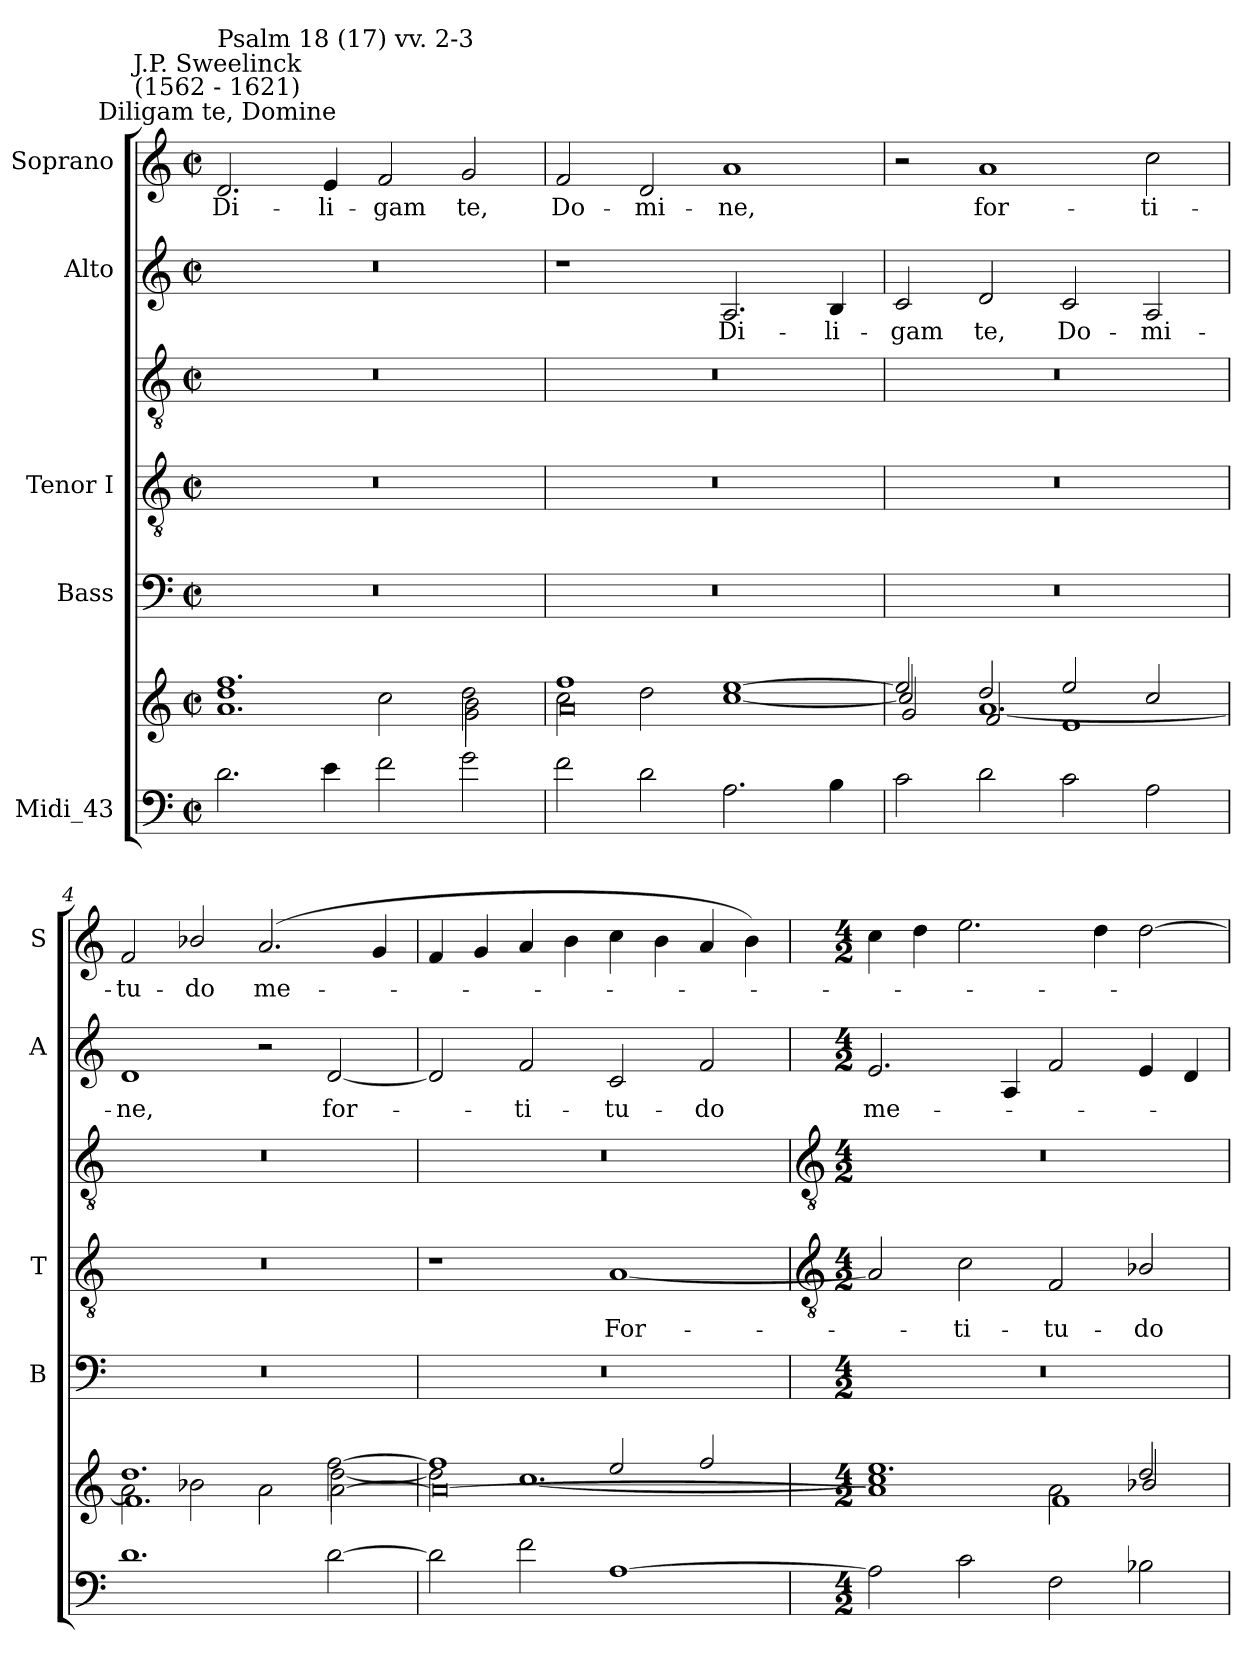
**kern	**kern	**kern	**kern	**text	**kern	**kern	**text	**kern	**text
*part5	*part5	*part4	*part3	*part3	*part3	*part2	*part2	*part1	*part1
*staff7	*staff6	*staff5	*staff4	*staff4	*staff3	*staff2	*staff2	*staff1	*staff1
*I"Midi_43	*	*I"Bass	*I"Tenor I	*	*	*I"Alto	*	*I"Soprano	*
*	*	*I'B	*I'T	*	*	*I'A	*	*I'S	*
*clefF4	*clefG2	*clefF4	*clefGv2	*	*clefGv2	*clefG2	*	*clefG2	*
*k[]	*k[]	*k[]	*k[]	*	*k[]	*k[]	*	*k[]	*
*C:	*C:	*C:	*C:	*	*C:	*C:	*	*C:	*
*M4/2	*M4/2	*M4/2	*M4/2	*	*M4/2	*M4/2	*	*M4/2	*
*met(c|)	*met(c|)	*met(c|)	*met(c|)	*	*met(c|)	*met(c|)	*	*met(c|)	*
=1	=1	=1	=1	=1	=1	=1	=1	=1	=1
*	*^	*	*	*	*	*	*	*	*
*	*	*^	*	*	*	*	*	*	*	*
!	!	!	!	!	!	!	!	!	!	!LO:TX:a:cj:t=Diligam te, Domine	!
!	!	!	!	!	!	!	!	!	!	!LO:TX:a:cj:t=J.P. Sweelinck\n(1562 - 1621)	!
!	!	!	!	!	!	!	!	!	!	!LO:TX:a:t=Psalm 18 (17) vv. 2-3	!
!	!	!	!	!	!	!	!	!	!	!	!LO:LY:b
2.d	1.ff/	1dd\	1.a\	0r	0r	.	0r	0r	.	2.d	Di-
!	!	!	!	!	!	!	!	!	!	!	!LO:LY:b
4e	.	.	.	.	.	.	.	.	.	4e	-li-
!	!	!	!	!	!	!	!	!	!	!	!LO:LY:b
2f	.	2cc\	.	.	.	.	.	.	.	2f	-gam
!	!	!	!	!	!	!	!	!	!	!	!LO:LY:b
2g	2dd\	2b\	2g\	.	.	.	.	.	.	2g	te,
=2	=2	=2	=2	=2	=2	=2	=2	=2	=2	=2	=2
!	!	!	!	!	!	!	!	!	!	!	!LO:LY:b
2f	1ff/	2cc\	0a\	0r	0r	.	0r	1r	.	2f	Do-
!	!	!	!	!	!	!	!	!	!	!	!LO:LY:b
2d	.	2dd\	.	.	.	.	.	.	.	2d	-mi-
!	!	!	!	!	!	!	!	!	!LO:LY:b	!	!LO:LY:b
2.A	[1ee/	[1cc\	.	.	.	.	.	2.A	Di-	1a	-ne,
!	!	!	!	!	!	!	!	!	!LO:LY:b	!	!
4B	.	.	.	.	.	.	.	4B	-li-	.	.
=3	=3	=3	=3	=3	=3	=3	=3	=3	=3	=3	=3
!	!	!	!	!	!	!	!	!	!LO:LY:b	!	!
2c	2ee/]	2cc/]	2g/	0r	0r	.	0r	2c	-gam	2r	.
!	!	!	!	!	!	!	!	!	!LO:LY:b	!	!LO:LY:b
2d	2dd/	[1.a/	2f/	.	.	.	.	2d	te,	1a	for-
!	!	!	!	!	!	!	!	!	!LO:LY:b	!	!
2c	2ee/	.	1e\	.	.	.	.	2c	Do-	.	.
!	!	!	!	!	!	!	!	!	!LO:LY:b	!	!LO:LY:b
2A	2cc/	.	.	.	.	.	.	2A	-mi-	2cc	-ti-
=4	=4	=4	=4	=4	=4	=4	=4	=4	=4	=4	=4
!	!	!	!	!	!	!	!	!	!LO:LY:b	!	!LO:LY:b
1.d	1.dd/	2a\]	1.f\	0r	0r	.	0r	1d	-ne,	2f	-tu-
!	!	!	!	!	!	!	!	!	!	!	!LO:LY:b
.	.	2b-X\	.	.	.	.	.	.	.	2b-X/	-do
!	!	!	!	!	!	!	!	!	!	!	!LO:LY:b
.	.	2a\	.	.	.	.	.	2r	.	(<2.a	me-
!	!	!	!	!	!	!	!	!	!LO:LY:b	!	!
[2d	[2ff\	[2dd\	[2a\	.	.	.	.	[2d	for-	.	.
.	.	.	.	.	.	.	.	.	.	4g	.
=5	=5	=5	=5	=5	=5	=5	=5	=5	=5	=5	=5
2d]	1ff/]	2dd\]	0a\_	0r	1r	.	0r	2d]	.	4f	.
.	.	.	.	.	.	.	.	.	.	4g	.
!	!	!	!	!	!	!	!	!	!LO:LY:b	!	!
2f	.	[1.cc\	.	.	.	.	.	2f	ti-	4a	.
.	.	.	.	.	.	.	.	.	.	4b	.
!	!	!	!	!	!	!LO:LY:b	!	!	!LO:LY:b	!	!
[1A	2ee/	.	.	.	[1A	For-	.	2c	-tu-	4cc	.
.	.	.	.	.	.	.	.	.	.	4b	.
!	!	!	!	!	!	!	!	!	!LO:LY:b	!	!
.	2ff/	.	.	.	.	.	.	2f	-do	4a	.
.	.	.	.	.	.	.	.	.	.	4b)	.
!!LO:LB:g=z
=6	=6	=6	=6	=6	=6	=6	=6	=6	=6	=6	=6
*	*	*	*	*	*clefGv2	*	*clefGv2	*	*	*	*
*M4/2	*M4/2	*	*	*M4/2	*M4/2	*	*M4/2	*M4/2	*	*M4/2	*
!	!	!	!	!	!	!	!	!	!LO:LY:b	!	!
2A]	1.ee/	1cc\]	1a\]	0r	2A]	.	0r	2.e	me-	4cc	.
.	.	.	.	.	.	.	.	.	.	4dd	.
!	!	!	!	!	!	!LO:LY:b	!	!	!	!	!
2c	.	.	.	.	2c	ti-	.	.	.	2.ee	.
.	.	.	.	.	.	.	.	4A	.	.	.
!	!	!	!	!	!	!LO:LY:b	!	!	!	!	!
2F	.	2a\	1f\	.	2F	-tu-	.	2f	.	.	.
.	.	.	.	.	.	.	.	.	.	4dd	.
!	!	!	!	!	!	!LO:LY:b	!	!	!	!	!
2B-X	2dd/	2b-X/	.	.	2B-X/	-do	.	4e	.	[2dd	.
.	.	.	.	.	.	.	.	4d	.	.	.
*	*v	*v	*v	*	*	*	*	*	*	*	*
=	=	=	=	=	=	=	=	=	=
*-	*-	*-	*-	*-	*-	*-	*-	*-	*-
